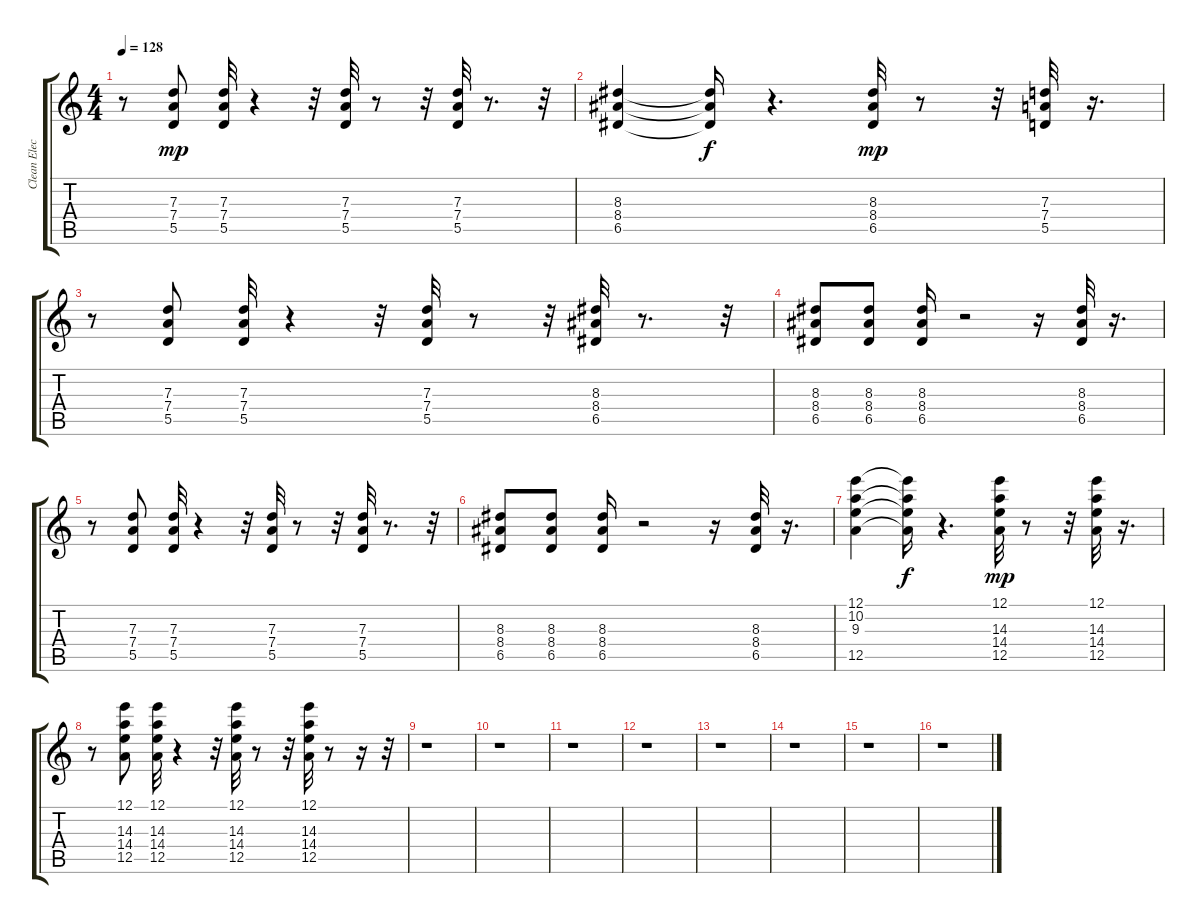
\track ("Clean Electric" "Clean Elec") {instrument electricguitarclean}
\staff {score tabs}
\tuning (E4 B3 G3 D3 A2 E2) {hide}
\ts (4 4)
\tempo 128
\clef g2
\ks c
r.8{dy mp} (7.3 7.4 5.5).8 (7.3 7.4 5.5).32 r.4 r.32 (7.3 7.4 5.5).32 r.8 r.32 (7.3 7.4 5.5).32 r.8{d} r.32 |
(8.3 8.4 6.5).4 (8.3{t} 8.4{t} 6.5{t}).16{dy f} r.4{d} (8.3 8.4 6.5).32{dy mp} r.8 r.32 (7.3 7.4 5.5).32 r.16{d} |
r.8 (7.3 7.4 5.5).8 (7.3 7.4 5.5).32 r.4 r.32 (7.3 7.4 5.5).32 r.8 r.32 (8.3 8.4 6.5).32 r.8{d} r.32 |
(8.3 8.4 6.5).8 (8.3 8.4 6.5).8 (8.3 8.4 6.5).16 r.2 r.16 (8.3 8.4 6.5).32 r.16{d} |
r.8 (7.3 7.4 5.5).8 (7.3 7.4 5.5).32 r.4 r.32 (7.3 7.4 5.5).32 r.8 r.32 (7.3 7.4 5.5).32 r.8{d} r.32 |
(8.3 8.4 6.5).8 (8.3 8.4 6.5).8 (8.3 8.4 6.5).16 r.2 r.16 (8.3 8.4 6.5).32 r.16{d} |
(12.1 10.2 9.3 12.5).4 (12.1{t} 10.2{t} 9.3{t} 12.5{t}).16{dy f} r.4{d} (12.1 14.3 14.4 12.5).32{dy mp} r.8 r.32 (12.1 14.3 14.4 12.5).32 r.16{d} |
r.8 (12.1 14.3 14.4 12.5).8 (12.1 14.3 14.4 12.5).32 r.4 r.32 (12.1 14.3 14.4 12.5).32 r.8 r.32 (12.1 14.3 14.4 12.5).32 r.8 r.16 r.32 |
r.1 |
r.1 |
r.1 |
r.1 |
r.1 |
r.1 |
r.1 |
r.1
